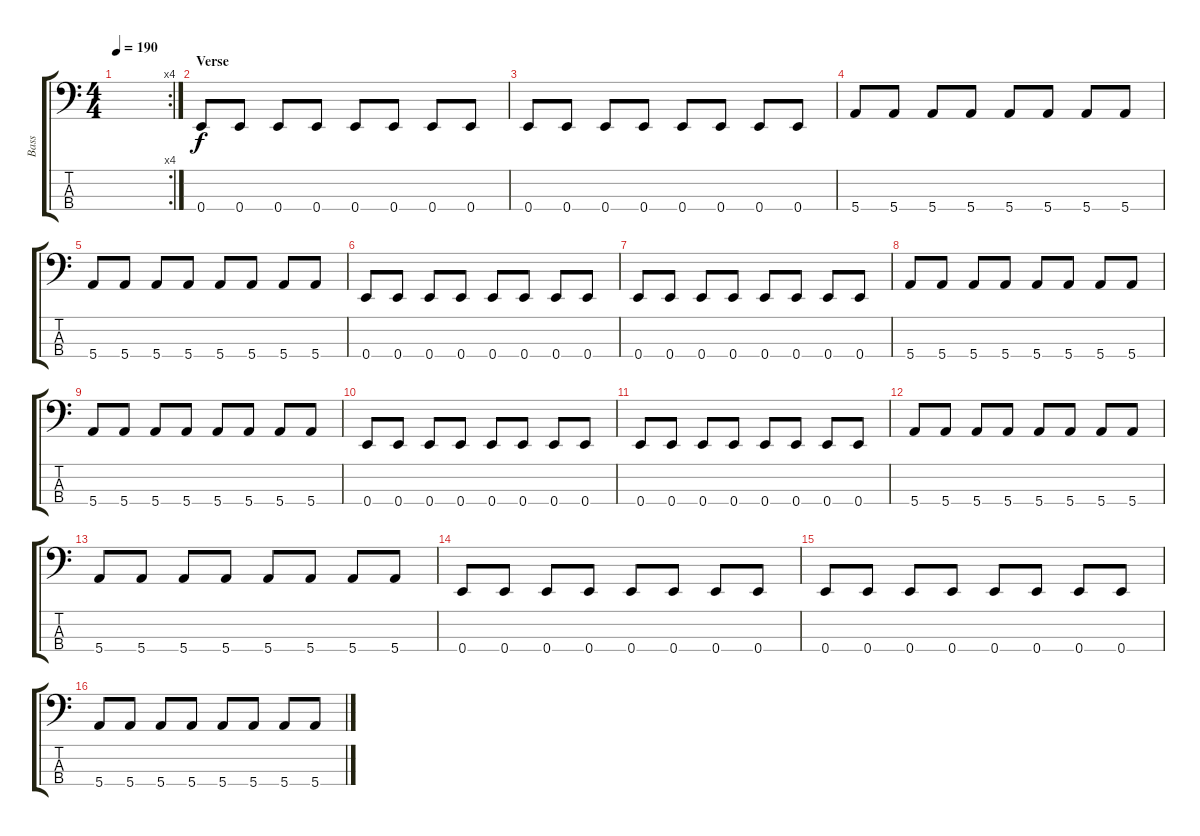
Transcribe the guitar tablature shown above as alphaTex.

\track ("Bass" "Bass") {instrument acousticguitarnylon}
\staff {score tabs}
\tuning (G2 D2 A1 E1) {hide}
\rc 4
\ts (4 4)
\tempo 190
\clef f4
\ks c
|
\section ("" "Verse")
0.4.8 0.4.8 0.4.8 0.4.8 0.4.8 0.4.8 0.4.8 0.4.8 |
0.4.8 0.4.8 0.4.8 0.4.8 0.4.8 0.4.8 0.4.8 0.4.8 |
5.4.8 5.4.8 5.4.8 5.4.8 5.4.8 5.4.8 5.4.8 5.4.8 |
5.4.8 5.4.8 5.4.8 5.4.8 5.4.8 5.4.8 5.4.8 5.4.8 |
0.4.8 0.4.8 0.4.8 0.4.8 0.4.8 0.4.8 0.4.8 0.4.8 |
0.4.8 0.4.8 0.4.8 0.4.8 0.4.8 0.4.8 0.4.8 0.4.8 |
5.4.8 5.4.8 5.4.8 5.4.8 5.4.8 5.4.8 5.4.8 5.4.8 |
5.4.8 5.4.8 5.4.8 5.4.8 5.4.8 5.4.8 5.4.8 5.4.8 |
0.4.8 0.4.8 0.4.8 0.4.8 0.4.8 0.4.8 0.4.8 0.4.8 |
0.4.8 0.4.8 0.4.8 0.4.8 0.4.8 0.4.8 0.4.8 0.4.8 |
5.4.8 5.4.8 5.4.8 5.4.8 5.4.8 5.4.8 5.4.8 5.4.8 |
5.4.8 5.4.8 5.4.8 5.4.8 5.4.8 5.4.8 5.4.8 5.4.8 |
0.4.8 0.4.8 0.4.8 0.4.8 0.4.8 0.4.8 0.4.8 0.4.8 |
0.4.8 0.4.8 0.4.8 0.4.8 0.4.8 0.4.8 0.4.8 0.4.8 |
5.4.8 5.4.8 5.4.8 5.4.8 5.4.8 5.4.8 5.4.8 5.4.8
